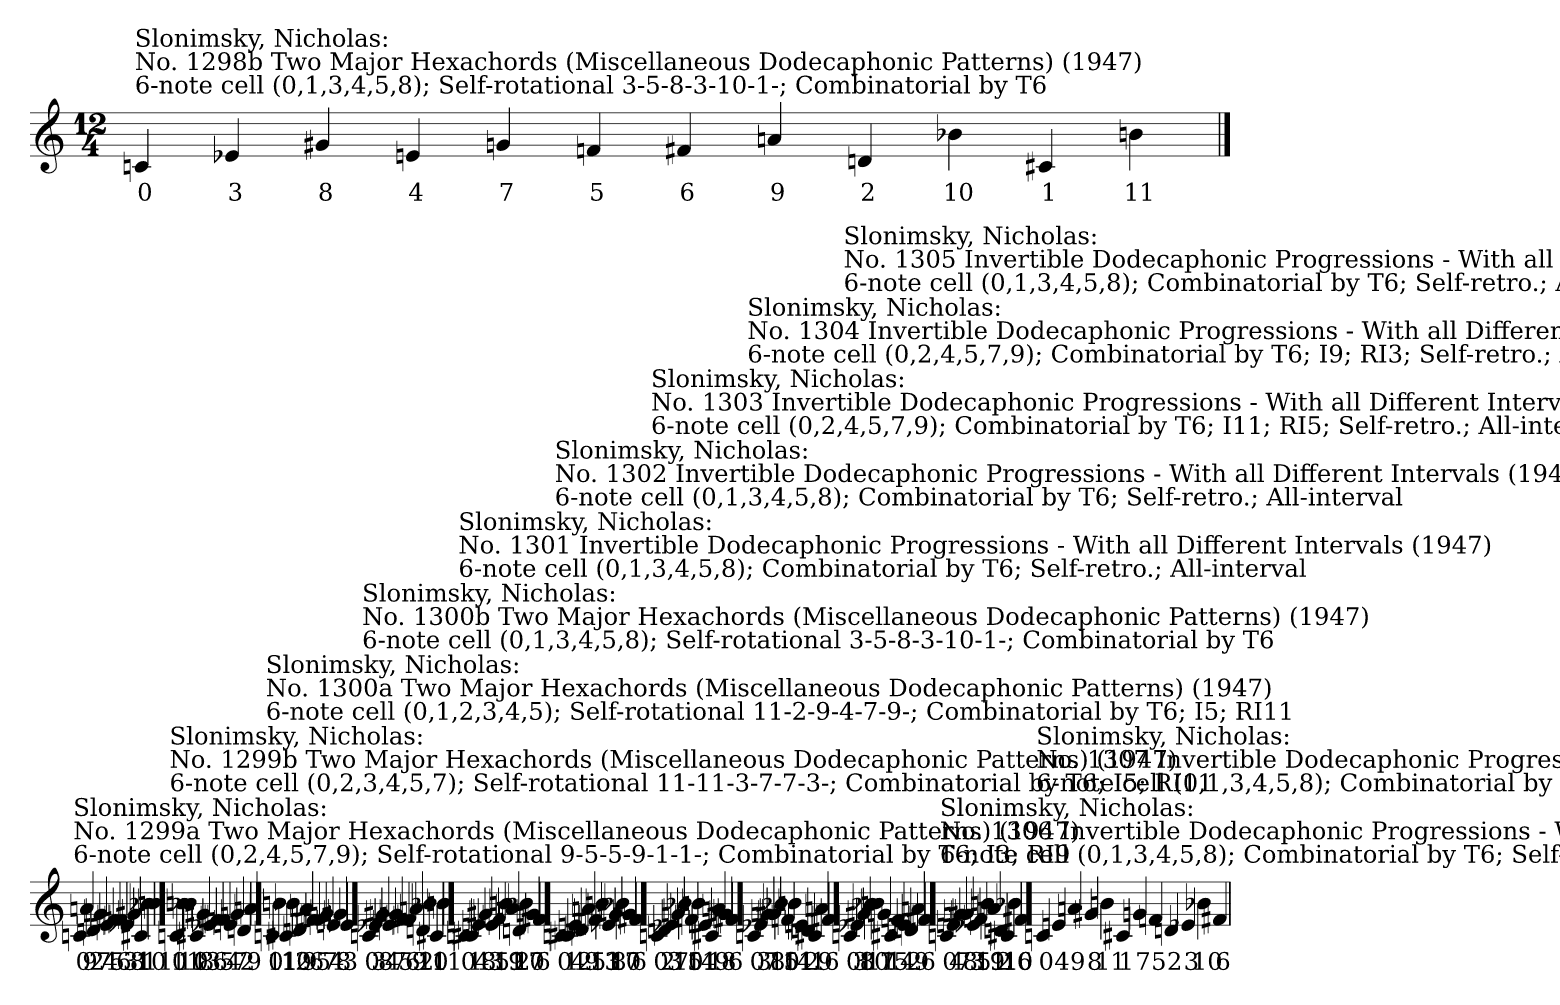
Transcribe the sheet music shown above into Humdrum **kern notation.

**kern	**text
*part1	*part1
*staff1	*staff1
!!LO:LB:g=z
*M12/4	*
==1285	==1285
!LO:TX:t=Slonimsky, Nicholas&colon; \nNo. 1298b Two Major Hexachords (Miscellaneous Dodecaphonic Patterns) (1947)\n6-note cell (0,1,3,4,5,8); Self-rotational 3-5-8-3-10-1-; Combinatorial by T6	!
4cn	0
4e-X	3
4g#X	8
4en	4
4gn	7
4fn	5
4f#X	6
4an	9
4dn	2
4b-X	10
4c#X	1
4bn	11
!!LO:LB:g=z
==1286	==1286
!LO:TX:t=Slonimsky, Nicholas&colon; \nNo. 1299a Two Major Hexachords (Miscellaneous Dodecaphonic Patterns) (1947)\n6-note cell (0,2,4,5,7,9); Self-rotational 9-5-5-9-1-1-; Combinatorial by T6; I3; RI9	!
4cn	0
4an	9
4dn	2
4gn	7
4en	4
4fn	5
4f#X	6
4e-X	3
4g#X	8
4c#X	1
4b-X	10
4bn	11
!!LO:LB:g=z
==1287	==1287
!LO:TX:t=Slonimsky, Nicholas&colon; \nNo. 1299b Two Major Hexachords (Miscellaneous Dodecaphonic Patterns) (1947)\n6-note cell (0,2,3,4,5,7); Self-rotational 11-11-3-7-7-3-; Combinatorial by T6; I5; RI11	!
4cn	0
4bn	11
4b-X	10
4c#X	1
4g#X	8
4e-X	3
4f#X	6
4fn	5
4en	4
4gn	7
4dn	2
4an	9
!!LO:LB:g=z
==1288	==1288
!LO:TX:t=Slonimsky, Nicholas&colon; \nNo. 1300a Two Major Hexachords (Miscellaneous Dodecaphonic Patterns) (1947)\n6-note cell (0,1,2,3,4,5); Self-rotational 11-2-9-4-7-9-; Combinatorial by T6; I5; RI11	!
4cn	0
4bn	11
4c#X	1
4b-X	10
4dn	2
4an	9
4f#X	6
4fn	5
4gn	7
4en	4
4g#X	8
4e-X	3
!!LO:LB:g=z
==1289	==1289
!LO:TX:t=Slonimsky, Nicholas&colon; \nNo. 1300b Two Major Hexachords (Miscellaneous Dodecaphonic Patterns) (1947)\n6-note cell (0,1,3,4,5,8); Self-rotational 3-5-8-3-10-1-; Combinatorial by T6	!
4cn	0
4e-X	3
4g#X	8
4en	4
4gn	7
4fn	5
4f#X	6
4an	9
4dn	2
4b-X	10
4c#X	1
4bn	11
!!LO:LB:g=z
==1290	==1290
!LO:TX:t=Slonimsky, Nicholas&colon; \nNo. 1301 Invertible Dodecaphonic Progressions - With all Different Intervals (1947)\n6-note cell (0,1,3,4,5,8); Combinatorial by T6; Self-retro.; All-interval	!
4cn	0
4c#X	1
4en	4
4g#X	8
4e-X	3
4fn	5
4bn	11
4an	9
4dn	2
4b-X	10
4gn	7
4f#X	6
!!LO:LB:g=z
==1291	==1291
!LO:TX:t=Slonimsky, Nicholas&colon; \nNo. 1302 Invertible Dodecaphonic Progressions - With all Different Intervals (1947)\n6-note cell (0,1,3,4,5,8); Combinatorial by T6; Self-retro.; All-interval	!
4cn	0
4c#X	1
4en	4
4dn	2
4an	9
4fn	5
4bn	11
4e-X	3
4g#X	8
4b-X	10
4gn	7
4f#X	6
!!LO:LB:g=z
==1292	==1292
!LO:TX:t=Slonimsky, Nicholas&colon; \nNo. 1303 Invertible Dodecaphonic Progressions - With all Different Intervals (1947)\n6-note cell (0,2,4,5,7,9); Combinatorial by T6; I11; RI5; Self-retro.; All-interval	!
4cn	0
4dn	2
4e-X	3
4gn	7
4b-X	10
4fn	5
4bn	11
4en	4
4c#X	1
4an	9
4g#X	8
4f#X	6
!!LO:LB:g=z
==1293	==1293
!LO:TX:t=Slonimsky, Nicholas&colon; \nNo. 1304 Invertible Dodecaphonic Progressions - With all Different Intervals. (On a M ... (1947)\n6-note cell (0,2,4,5,7,9); Combinatorial by T6; I9; RI3; Self-retro.; All-interval	!
4cn	0
4e-X	3
4gn	7
4g#X	8
4b-X	10
4fn	5
4bn	11
4en	4
4dn	2
4c#X	1
4an	9
4f#X	6
!!LO:LB:g=z
==1294	==1294
!LO:TX:t=Slonimsky, Nicholas&colon; \nNo. 1305 Invertible Dodecaphonic Progressions - With all Different Intervals. (On a M ... (1947)\n6-note cell (0,1,3,4,5,8); Combinatorial by T6; Self-retro.; All-interval	!
4cn	0
4e-X	3
4g#X	8
4b-X	10
4bn	11
4gn	7
4c#X	1
4fn	5
4en	4
4dn	2
4an	9
4f#X	6
!!LO:LB:g=z
==1295	==1295
!LO:TX:t=Slonimsky, Nicholas&colon; \nNo. 1306 Invertible Dodecaphonic Progressions - With all Different Intervals. (On a M ... (1947)\n6-note cell (0,1,3,4,5,8); Combinatorial by T6; Self-retro.; All-interval	!
4cn	0
4en	4
4gn	7
4g#X	8
4e-X	3
4fn	5
4bn	11
4an	9
4dn	2
4c#X	1
4b-X	10
4f#X	6
!!LO:LB:g=z
==1296	==1296
!LO:TX:t=Slonimsky, Nicholas&colon; \nNo. 1307 Invertible Dodecaphonic Progressions - With all Different Intervals. (On a M ... (1947)\n6-note cell (0,1,3,4,5,8); Combinatorial by T6; Self-retro.; All-interval	!
4cn	0
4en	4
4an	9
4g#X	8
4bn	11
4c#X	1
4gn	7
4fn	5
4dn	2
4e-X	3
4b-X	10
4f#X	6
=	=
*-	*-
